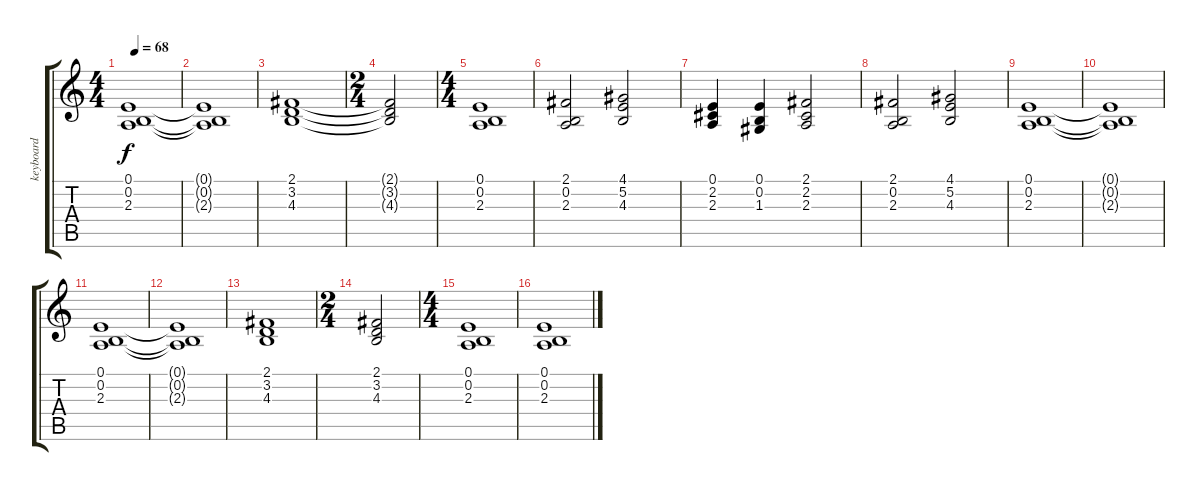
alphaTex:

\track ("keyboard" "keyboard") {instrument drawbarorgan}
\staff {score tabs}
\tuning (E4 B3 G3 D3 A2 E2) {hide}
\ts (4 4)
\tempo 68
\clef g2
\ks c
(0.1 0.2 2.3).1{dy f} |
(0.1{t} 0.2{t} 2.3{t}).1 |
(2.1 3.2 4.3).1 |
\ts (2 4)
(2.1{t} 3.2{t} 4.3{t}).2 |
\ts (4 4)
(0.1 0.2 2.3).1 |
(2.1 0.2 2.3).2 (4.1 5.2 4.3).2 |
(0.1 2.2 2.3).4 (0.1 0.2 1.3).4 (2.1 2.2 2.3).2 |
(2.1 0.2 2.3).2 (4.1 5.2 4.3).2 |
(0.1 0.2 2.3).1 |
(0.1{t} 0.2{t} 2.3{t}).1 |
(0.1 0.2 2.3).1 |
(0.1{t} 0.2{t} 2.3{t}).1 |
(2.1 3.2 4.3).1 |
\ts (2 4)
(2.1 3.2 4.3).2 |
\ts (4 4)
(0.1 0.2 2.3).1 |
(0.1 0.2 2.3).1
